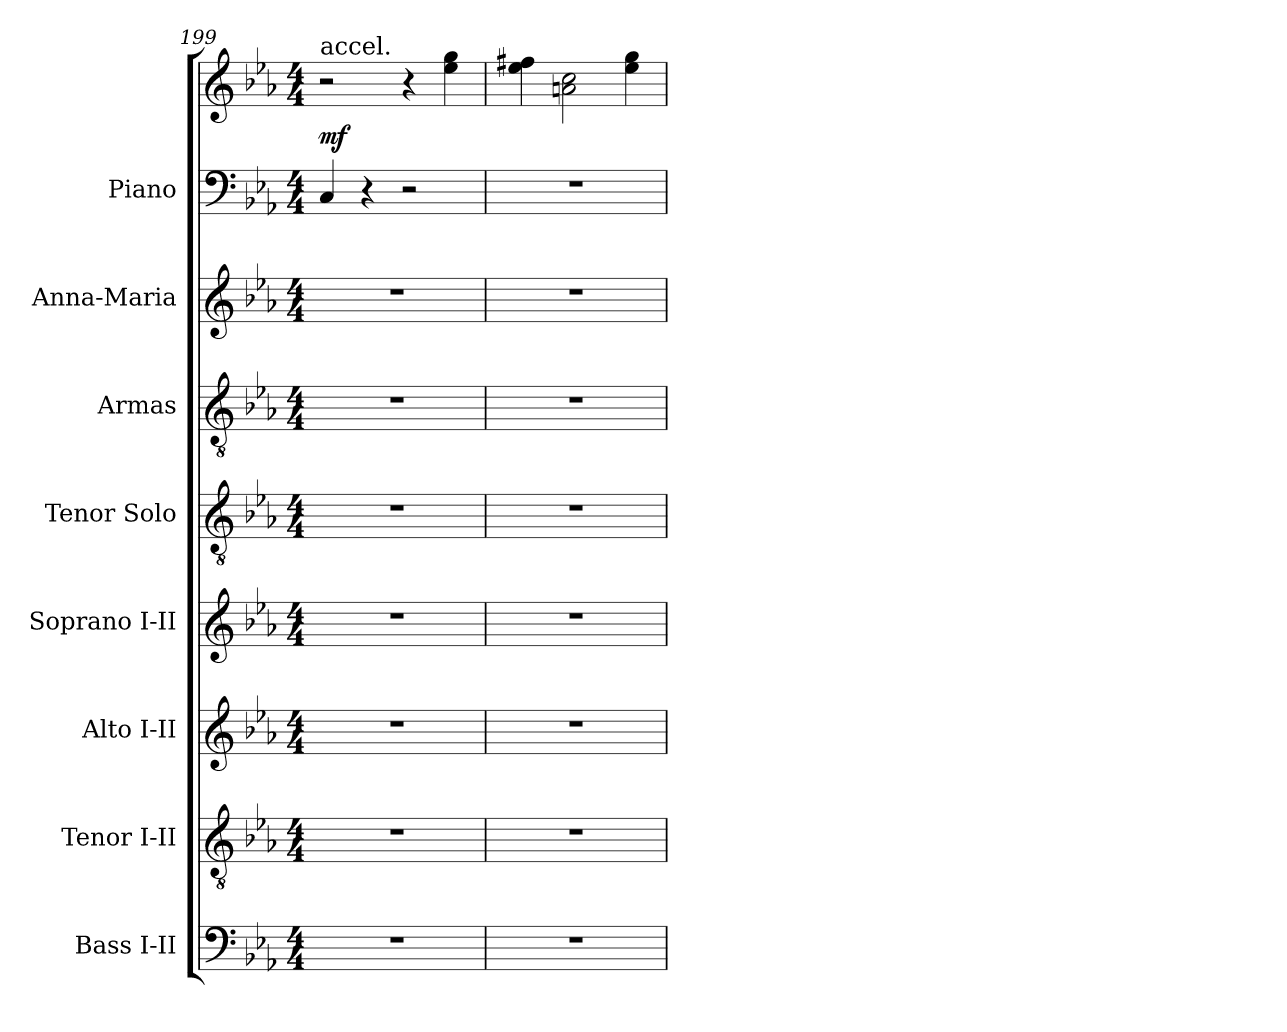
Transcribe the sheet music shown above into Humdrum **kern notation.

**kern	**kern	**kern	**kern	**kern	**kern	**kern	**kern	**kern	**dynam
*part8	*part7	*part6	*part5	*part4	*part3	*part2	*part1	*part1	*part1
*staff9	*staff8	*staff7	*staff6	*staff5	*staff4	*staff3	*staff2	*staff1	*staff1/2
*I"Bass I-II	*I"Tenor I-II	*I"Alto I-II	*I"Soprano I-II	*I"Tenor Solo	*I"Armas	*I"Anna-Maria	*I"Piano	*	*
*I'B.	*I'T.	*I'A.	*I'S.	*I'T. Solo	*I'Armas	*I'A-M	*I'Pno.	*	*
!!LO:PB:g=z
*clefF4	*clefGv2	*clefG2	*clefG2	*clefGv2	*clefGv2	*clefG2	*clefF4	*clefG2	*
*	*ITrd7c12	*	*	*ITrd7c12	*ITrd7c12	*	*	*	*
*k[b-e-a-]	*k[b-e-a-]	*k[b-e-a-]	*k[b-e-a-]	*k[b-e-a-]	*k[b-e-a-]	*k[b-e-a-]	*k[b-e-a-]	*k[b-e-a-]	*
*E-:	*E-:	*E-:	*E-:	*E-:	*E-:	*E-:	*E-:	*E-:	*
*M4/4	*M4/4	*M4/4	*M4/4	*M4/4	*M4/4	*M4/4	*M4/4	*M4/4	*
*MM112	*MM112	*MM112	*MM112	*MM112	*MM112	*MM112	*MM112	*MM112	*
=199	=199	=199	=199	=199	=199	=199	=199	=199	=199
!	!	!	!	!	!	!	!	!LO:TX:t=accel.	!
1r	1r	1r	1r	1r	1r	1r	4Ci/	2r	mf
.	.	.	.	.	.	.	4r	.	.
.	.	.	.	.	.	.	2r	4r	.
.	.	.	.	.	.	.	.	4ee-i\ 4ggi	.
=200	=200	=200	=200	=200	=200	=200	=200	=200	=200
1r	1r	1r	1r	1r	1r	1r	1r	4ee-i\ 4ff#Xi	.
.	.	.	.	.	.	.	.	2ani\ 2cci	.
.	.	.	.	.	.	.	.	4ee-i\ 4ggi	.
=	=	=	=	=	=	=	=	=	=
*-	*-	*-	*-	*-	*-	*-	*-	*-	*-
